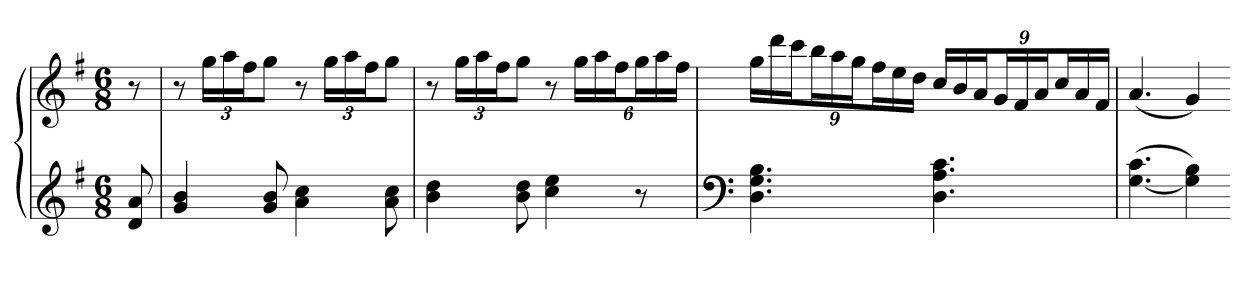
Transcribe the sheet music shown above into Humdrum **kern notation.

**kern	**kern
*part1	*part1
*staff2	*staff1
*clefG2	*clefG2
*k[f#]	*k[f#]
*G:	*G:
*M6/8	*M6/8
=	=
8d 8a	8r
=105	=105
4g 4b	8r
.	24ggLL
.	24aa
.	24ff#J
8g 8b	8ggJ
4a 4cc	8r
.	24ggLL
.	24aa
.	24ff#J
8a 8cc	8ggJ
=106	=106
4b 4dd	8r
.	24ggLL
.	24aa
.	24ff#J
8b 8dd	8ggJ
4cc 4ee	8r
.	24ggLL
.	24aa
.	24ff#J
8r	24ggL
.	24aa
.	24ff#JJ
=107	=107
*clefF4	*
4.D 4.G 4.B	24ggLL
.	24ddd
.	24cccJ
.	24bbL
.	24aa
.	24ggJ
.	24ff#L
.	24ee
.	24ddJJ
4.D 4.A 4.c	24ccLL
.	24b
.	24aJ
.	24gL
.	24f#
.	24aJ
.	24ccL
.	24a
.	24f#JJ
=108	=108
([4.G 4.c	(4.a
4G] 4B)	4g)
=-	=-
*-	*-
